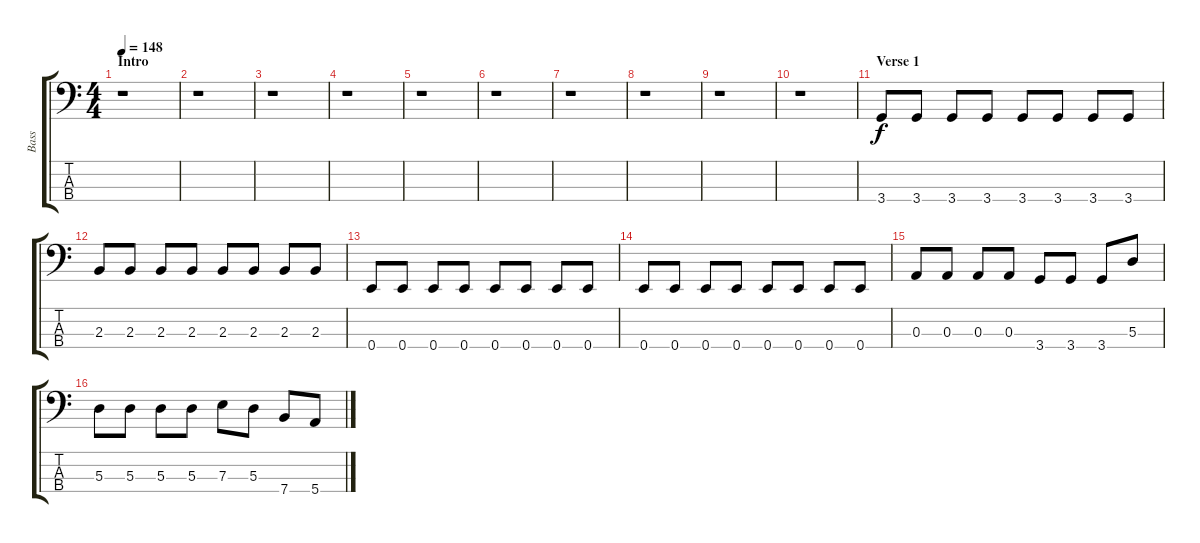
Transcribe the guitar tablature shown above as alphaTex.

\track ("Bass" "Bass") {instrument electricbassfinger}
\staff {score tabs}
\tuning (G2 D2 A1 E1) {hide}
\ts (4 4)
\section ("" "Intro")
\tempo 148
\clef f4
\ks c
r.1{dy f instrument electricbassfinger} |
r.1 |
r.1 |
r.1 |
r.1 |
r.1 |
r.1 |
r.1 |
r.1 |
r.1 |
\section ("" "Verse 1")
3.4.8 3.4.8 3.4.8 3.4.8 3.4.8 3.4.8 3.4.8 3.4.8 |
2.3.8 2.3.8 2.3.8 2.3.8 2.3.8 2.3.8 2.3.8 2.3.8 |
0.4.8 0.4.8 0.4.8 0.4.8 0.4.8 0.4.8 0.4.8 0.4.8 |
0.4.8 0.4.8 0.4.8 0.4.8 0.4.8 0.4.8 0.4.8 0.4.8 |
0.3.8 0.3.8 0.3.8 0.3.8 3.4.8 3.4.8 3.4.8 5.3.8 |
5.3.8 5.3.8 5.3.8 5.3.8 7.3.8 5.3.8 7.4.8 5.4.8
